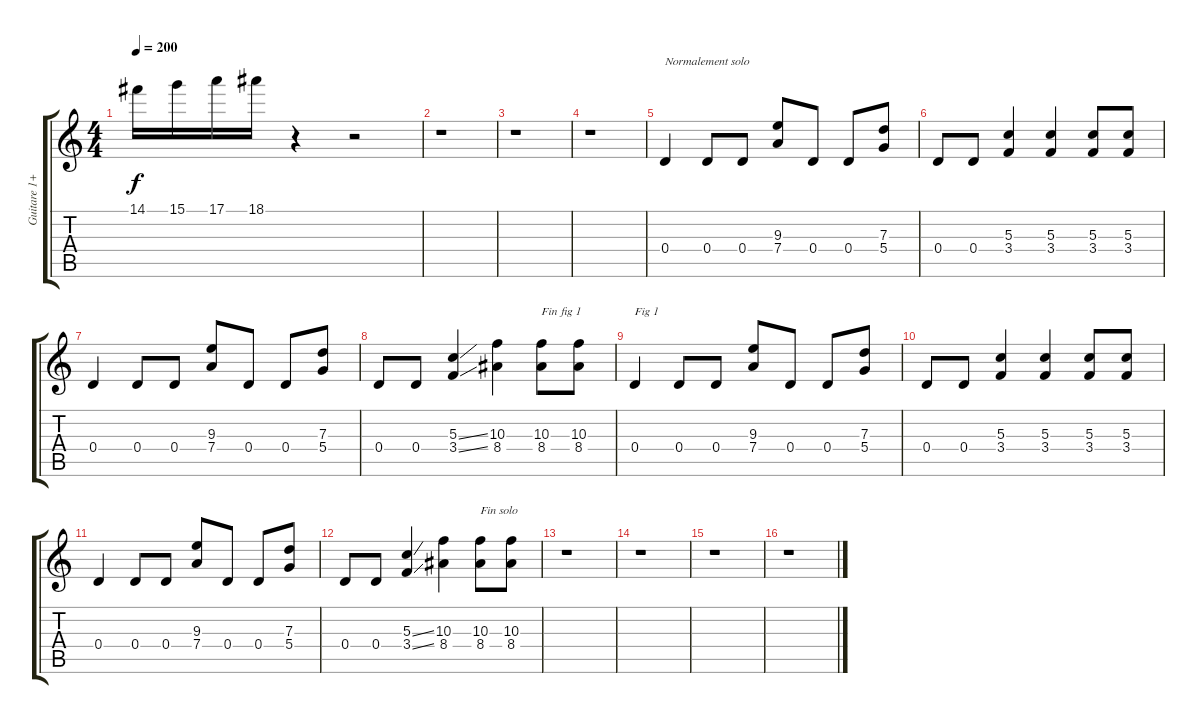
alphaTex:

\track ("Guitare 1+2 *live dropped D" "Guitare 1+") {instrument distortionguitar}
\staff {score tabs}
\tuning (E4 B3 G3 D3 A2 D2) {hide}
\ts (4 4)
\tempo 200
\clef g2
\ks c
14.1.16{dy f} 15.1.16 17.1.16 18.1.16 r.4 r.2 |
r.1 |
r.1 |
r.1 |
0.4.4{txt "Normalement solo"} 0.4.8 0.4.8 (9.3 7.4).8 0.4.8 0.4.8 (7.3 5.4).8 |
0.4.8 0.4.8 (5.3 3.4).4 (5.3 3.4).4 (5.3 3.4).8 (5.3 3.4).8 |
0.4.4 0.4.8 0.4.8 (9.3 7.4).8 0.4.8 0.4.8 (7.3 5.4).8 |
0.4.8 0.4.8 (5.3{ss} 3.4{ss}).4 (10.3 8.4).4 (10.3 8.4).8{txt "Fin fig 1"} (10.3 8.4).8 |
0.4.4{txt "Fig 1"} 0.4.8 0.4.8 (9.3 7.4).8 0.4.8 0.4.8 (7.3 5.4).8 |
0.4.8 0.4.8 (5.3 3.4).4 (5.3 3.4).4 (5.3 3.4).8 (5.3 3.4).8 |
0.4.4 0.4.8 0.4.8 (9.3 7.4).8 0.4.8 0.4.8 (7.3 5.4).8 |
0.4.8 0.4.8 (5.3{ss} 3.4{ss}).4 (10.3 8.4).4 (10.3 8.4).8{txt "Fin solo"} (10.3 8.4).8 |
r.1 |
r.1 |
r.1 |
r.1
